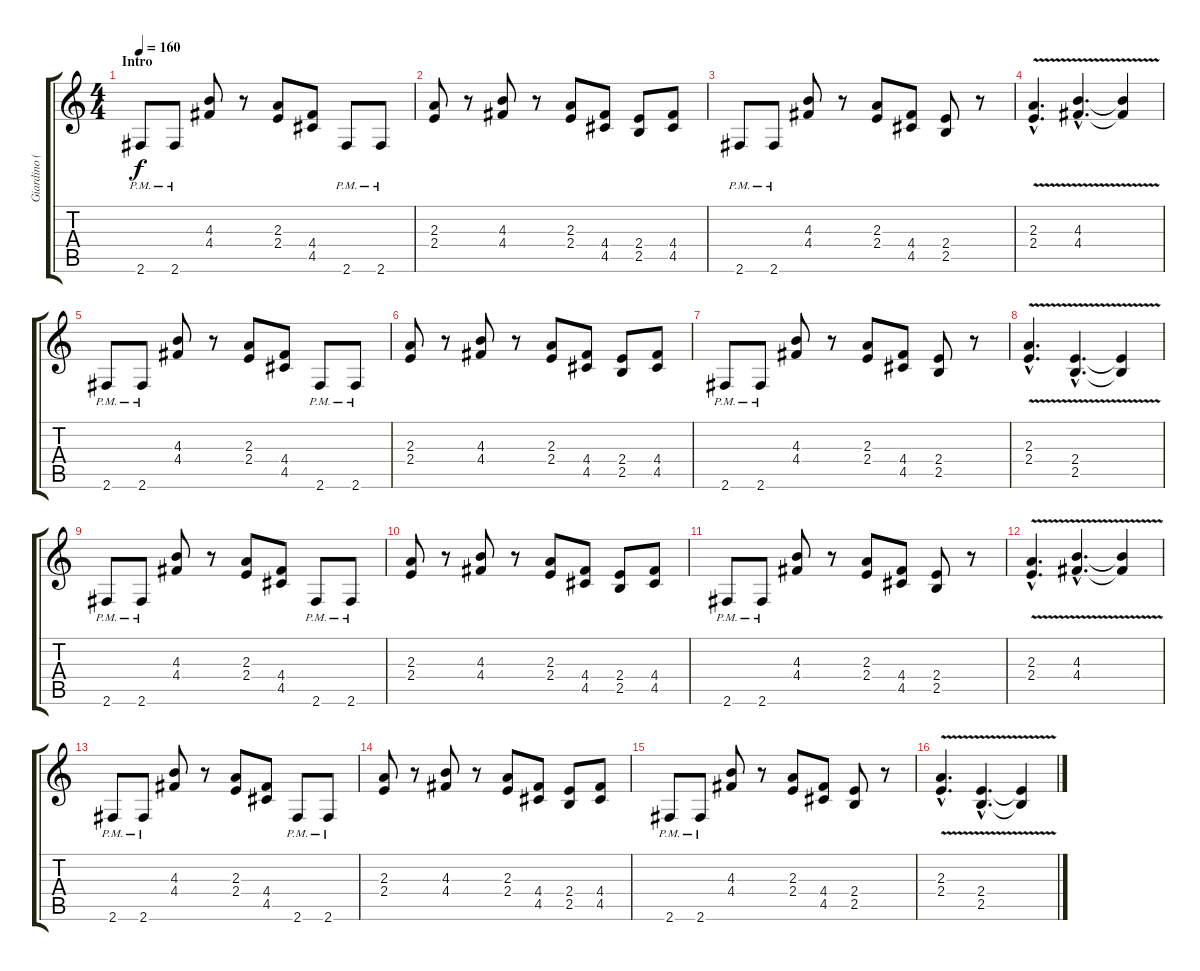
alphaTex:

\track ("Giardino (Ritmo)" "Giardino (") {instrument distortionguitar}
\staff {score tabs}
\tuning (E4 B3 G3 D3 A2 E2) {hide}
\ts (4 4)
\section ("" "Intro")
\tempo 160
\clef g2
\ks c
2.6{pm}.8{dy f} 2.6{pm}.8 (4.3 4.4).8 r.8 (2.3 2.4).8 (4.4 4.5).8 2.6{pm}.8 2.6{pm}.8 |
(2.3 2.4).8 r.8 (4.3 4.4).8 r.8 (2.3 2.4).8 (4.4 4.5).8 (2.4 2.5).8 (4.4 4.5).8 |
2.6{pm}.8 2.6{pm}.8 (4.3 4.4).8 r.8 (2.3 2.4).8 (4.4 4.5).8 (2.4 2.5).8 r.8 |
(2.3{v hac} 2.4{hac}).4{d} (4.3{v hac} 4.4{hac}).4{d} (4.3{t} 4.4{t}).4 |
2.6{pm}.8 2.6{pm}.8 (4.3 4.4).8 r.8 (2.3 2.4).8 (4.4 4.5).8 2.6{pm}.8 2.6{pm}.8 |
(2.3 2.4).8 r.8 (4.3 4.4).8 r.8 (2.3 2.4).8 (4.4 4.5).8 (2.4 2.5).8 (4.4 4.5).8 |
2.6{pm}.8 2.6{pm}.8 (4.3 4.4).8 r.8 (2.3 2.4).8 (4.4 4.5).8 (2.4 2.5).8 r.8 |
(2.3{v hac} 2.4{hac}).4{d} (2.4{v hac} 2.5{hac}).4{d} (2.4{t} 2.5{t}).4 |
2.6{pm}.8 2.6{pm}.8 (4.3 4.4).8 r.8 (2.3 2.4).8 (4.4 4.5).8 2.6{pm}.8 2.6{pm}.8 |
(2.3 2.4).8 r.8 (4.3 4.4).8 r.8 (2.3 2.4).8 (4.4 4.5).8 (2.4 2.5).8 (4.4 4.5).8 |
2.6{pm}.8 2.6{pm}.8 (4.3 4.4).8 r.8 (2.3 2.4).8 (4.4 4.5).8 (2.4 2.5).8 r.8 |
(2.3{v hac} 2.4{hac}).4{d} (4.3{v hac} 4.4{hac}).4{d} (4.3{t} 4.4{t}).4 |
2.6{pm}.8 2.6{pm}.8 (4.3 4.4).8 r.8 (2.3 2.4).8 (4.4 4.5).8 2.6{pm}.8 2.6{pm}.8 |
(2.3 2.4).8 r.8 (4.3 4.4).8 r.8 (2.3 2.4).8 (4.4 4.5).8 (2.4 2.5).8 (4.4 4.5).8 |
2.6{pm}.8 2.6{pm}.8 (4.3 4.4).8 r.8 (2.3 2.4).8 (4.4 4.5).8 (2.4 2.5).8 r.8 |
(2.3{v hac} 2.4{hac}).4{d} (2.4{v hac} 2.5{hac}).4{d} (2.4{t} 2.5{t}).4
